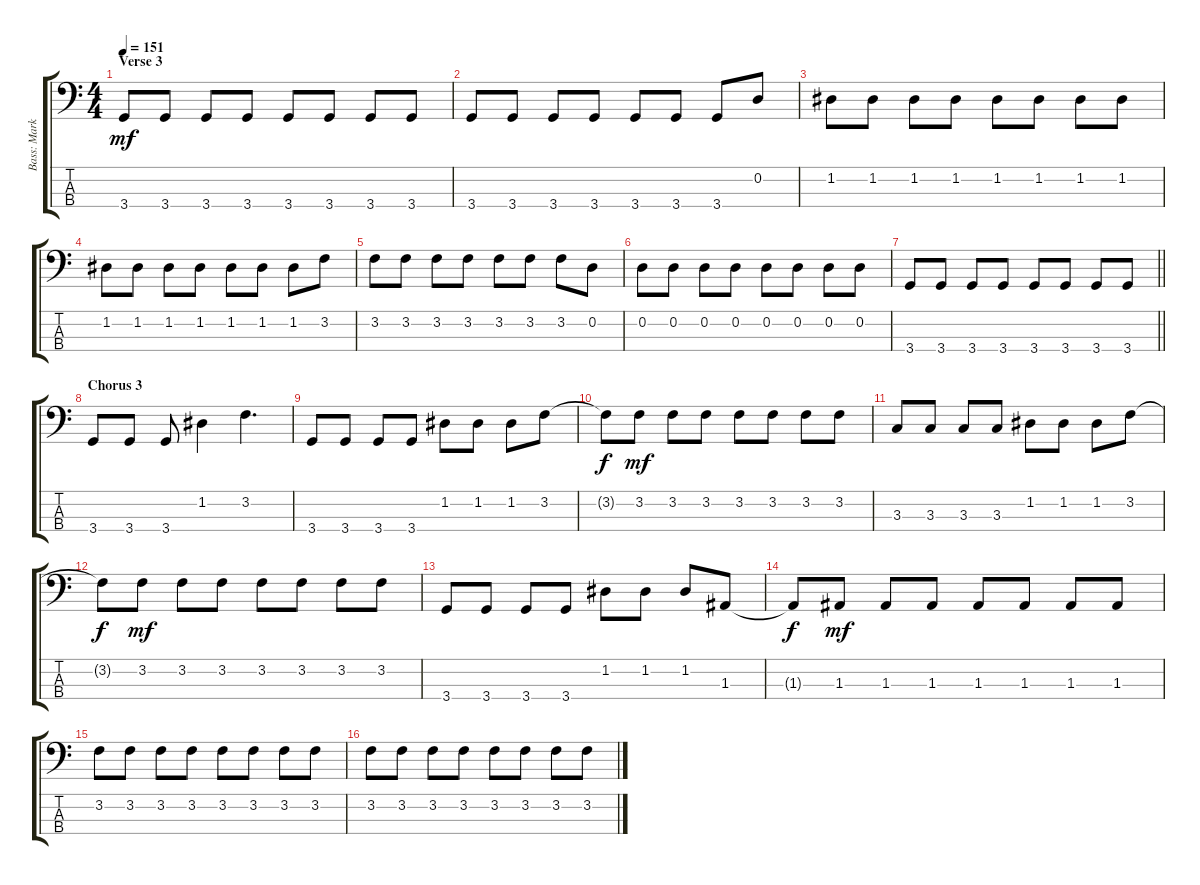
\track ("Bass: Mark Andes" "Bass: Mark") {instrument electricbasspick}
\staff {score tabs}
\tuning (G2 D2 A1 E1) {hide}
\ts (4 4)
\section ("" "Verse 3")
\tempo 151
\clef f4
\ks c
3.4.8{dy mf} 3.4.8 3.4.8 3.4.8 3.4.8 3.4.8 3.4.8 3.4.8 |
3.4.8 3.4.8 3.4.8 3.4.8 3.4.8 3.4.8 3.4.8 0.2.8 |
1.2.8 1.2.8 1.2.8 1.2.8 1.2.8 1.2.8 1.2.8 1.2.8 |
1.2.8 1.2.8 1.2.8 1.2.8 1.2.8 1.2.8 1.2.8 3.2.8 |
3.2.8 3.2.8 3.2.8 3.2.8 3.2.8 3.2.8 3.2.8 0.2.8 |
0.2.8 0.2.8 0.2.8 0.2.8 0.2.8 0.2.8 0.2.8 0.2.8 |
\barLineRight lightlight
3.4.8 3.4.8 3.4.8 3.4.8 3.4.8 3.4.8 3.4.8 3.4.8 |
\section ("" "Chorus 3")
3.4.8 3.4.8 3.4.8 1.2.4 3.2.4{d} |
3.4.8 3.4.8 3.4.8 3.4.8 1.2.8 1.2.8 1.2.8 3.2.8 |
3.2{t}.8{dy f} 3.2.8{dy mf} 3.2.8 3.2.8 3.2.8 3.2.8 3.2.8 3.2.8 |
3.3.8 3.3.8 3.3.8 3.3.8 1.2.8 1.2.8 1.2.8 3.2.8 |
3.2{t}.8{dy f} 3.2.8{dy mf} 3.2.8 3.2.8 3.2.8 3.2.8 3.2.8 3.2.8 |
3.4.8 3.4.8 3.4.8 3.4.8 1.2.8 1.2.8 1.2.8 1.3.8 |
1.3{t}.8{dy f} 1.3.8{dy mf} 1.3.8 1.3.8 1.3.8 1.3.8 1.3.8 1.3.8 |
3.2.8 3.2.8 3.2.8 3.2.8 3.2.8 3.2.8 3.2.8 3.2.8 |
3.2.8 3.2.8 3.2.8 3.2.8 3.2.8 3.2.8 3.2.8 3.2.8
